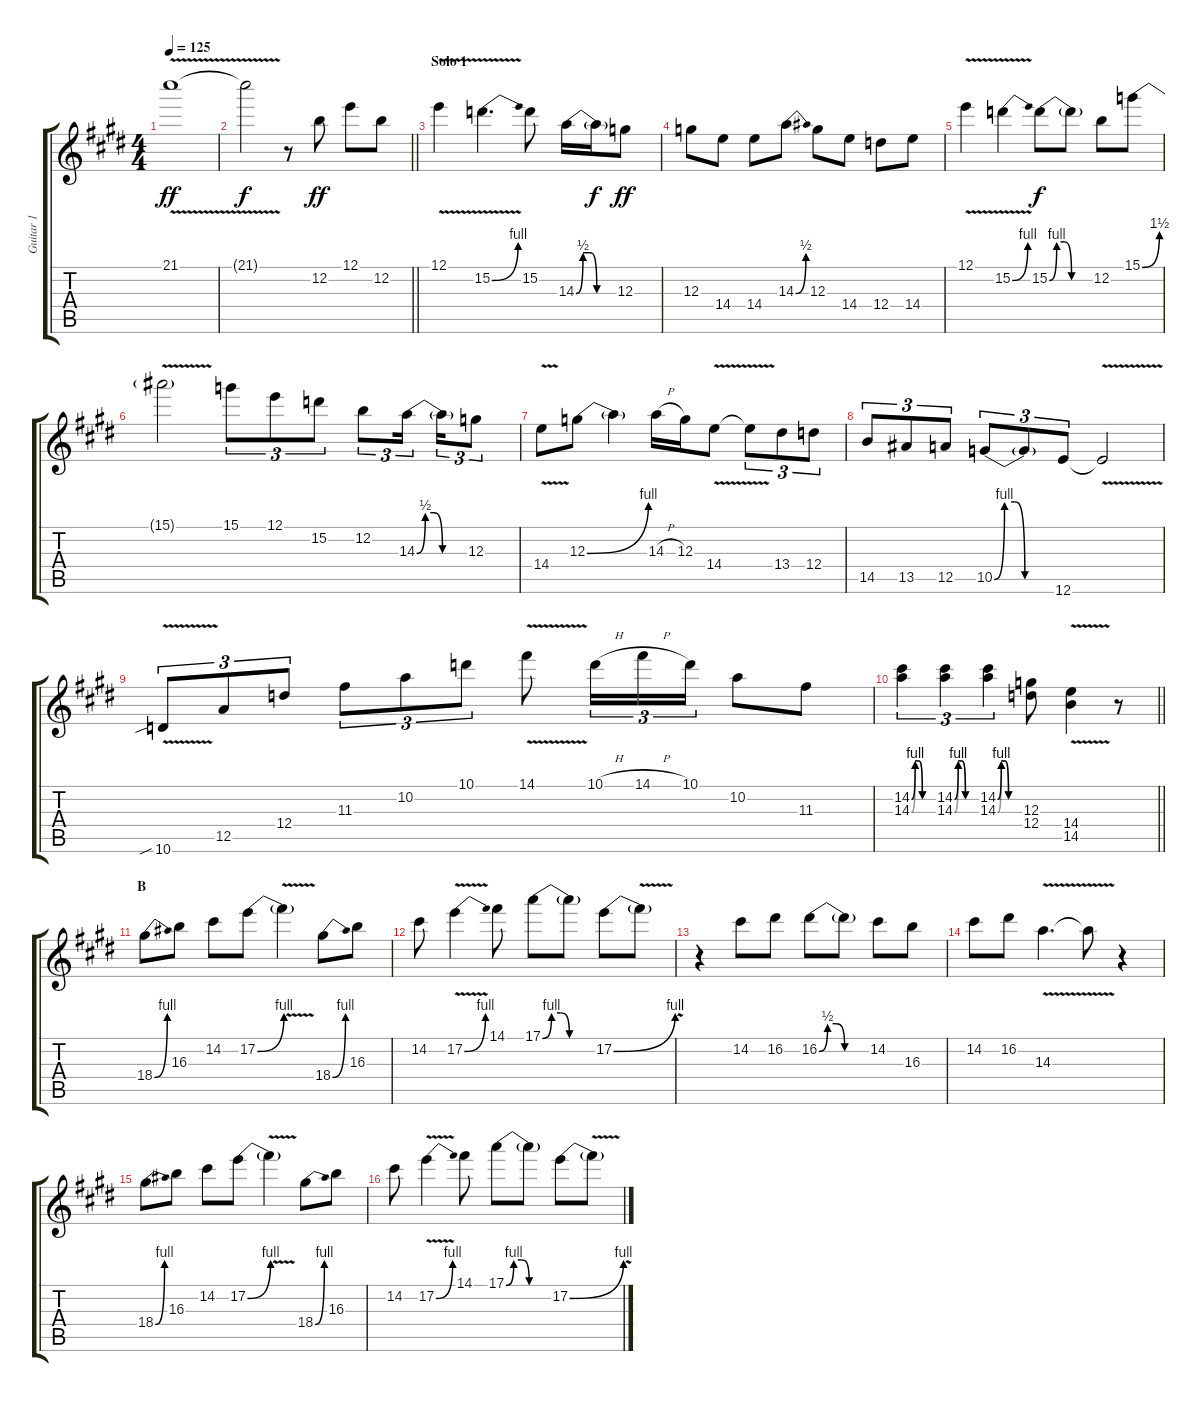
\track ("Guitar 1" "Guitar 1") {instrument distortionguitar}
\staff {score tabs}
\tuning (E4 B3 G3 D3 A2 E2) {hide}
\ts (4 4)
\tempo 125
\clef g2
\ks e
21.1{v}.1{dy ff} |
\barLineRight lightlight
21.1{t}.2{dy f} r.8 12.2.8{dy ff volume 15} 12.1.8 12.2.8 |
\section ("" "Solo 1")
12.1{v}.4 15.2{be (bend 0 0 60 4) v}.4{d} 15.2.8 14.3{be (custom 0 0 10 2 20 2 30 0 60 0)}.16 14.3{t}.16{dy f} 12.3.8{dy ff} |
12.3.8 14.4.8 14.4.8 14.3{be (bend 0 0 60 2)}.8 12.3.8 14.4.8 12.4.8 14.4.8 |
12.1{v}.4 15.2{be (bend 0 0 60 4) v}.4 15.2{be (custom 0 0 10 4 20 4 30 0 60 0)}.8{dy f} 15.2{t}.8 12.2.8 15.1{be (bend 0 0 60 6)}.8 |
15.1{v t}.2 15.1.8{tu (3 2)} 12.1.8{tu (3 2)} 15.2.8{tu (3 2)} 12.2.8{tu (3 2)} 14.3{be (custom 0 0 10 2 20 2 30 0 60 0)}.16{tu (3 2) beam splitsecondary} 14.3{t}.16{tu (3 2)} 12.3.8{tu (3 2)} |
14.4{v}.8 12.3{be (bend 0 0 60 4)}.8 12.3{t}.4 14.3{h}.16 12.3.16 14.4{v}.8 14.4{v t}.8{tu (3 2)} 13.4.8{tu (3 2)} 12.4.8{tu (3 2)} |
14.5.8{tu (3 2)} 13.5.8{tu (3 2)} 12.5.8{tu (3 2)} 10.5{be (custom 0 0 10 4 20 4 30 0 60 0)}.8{tu (3 2)} 10.5{t}.8{tu (3 2)} 12.6.8{tu (3 2)} 12.6{v t}.2 |
10.6{v sib}.8{tu (3 2)} 12.5.8{tu (3 2)} 12.4.8{tu (3 2)} 11.3.8{tu (3 2)} 10.2.8{tu (3 2)} 10.1.8{tu (3 2)} 14.1{v}.8 10.1{h}.16{tu (3 2)} 14.1{h}.16{tu (3 2)} 10.1.16{tu (3 2)} 10.2.8 11.3.8 |
\barLineRight lightlight
(14.2{be (custom 0 0 10 4 20 4 30 0 60 0)} 14.3{be (custom 0 0 10 4 20 4 30 0 60 0)}).4{tu (3 2)} (14.2{be (custom 0 0 10 4 20 4 30 0 60 0)} 14.3{be (custom 0 0 10 4 20 4 30 0 60 0)}).4{tu (3 2)} (14.2{be (custom 0 0 10 4 20 4 30 0 60 0)} 14.3{be (custom 0 0 10 4 20 4 30 0 60 0)}).4{tu (3 2)} (12.3 12.4).8 (14.4{v} 14.5{v}).4 r.8 |
\section ("" "B")
18.4{be (bend 0 0 60 4)}.8 16.3.8 14.2.8 17.2{be (bend 0 0 60 4)}.8 17.2{v t}.4 18.4{be (bend 0 0 60 4)}.8 16.3.8 |
14.2.8 17.2{be (bend 0 0 60 4) v}.4 14.1.8 17.1{be (custom 0 0 10 4 20 4 30 0 60 0)}.8 17.1{t}.8 17.2{be (bend 0 0 60 4)}.8 17.2{v t}.8 |
r.4 14.2.8 16.2.8 16.2{be (custom 0 0 10 2 20 2 30 0 60 0)}.8 16.2{t}.8 14.2.8 16.3.8 |
14.2.8 16.2.8 14.3{v}.4{d} 14.3{t}.8 r.4 |
18.4{be (bend 0 0 60 4)}.8 16.3.8 14.2.8 17.2{be (bend 0 0 60 4)}.8 17.2{v t}.4 18.4{be (bend 0 0 60 4)}.8 16.3.8 |
14.2.8 17.2{be (bend 0 0 60 4) v}.4 14.1.8 17.1{be (custom 0 0 10 4 20 4 30 0 60 0)}.8 17.1{t}.8 17.2{be (bend 0 0 60 4)}.8 17.2{v t}.8
